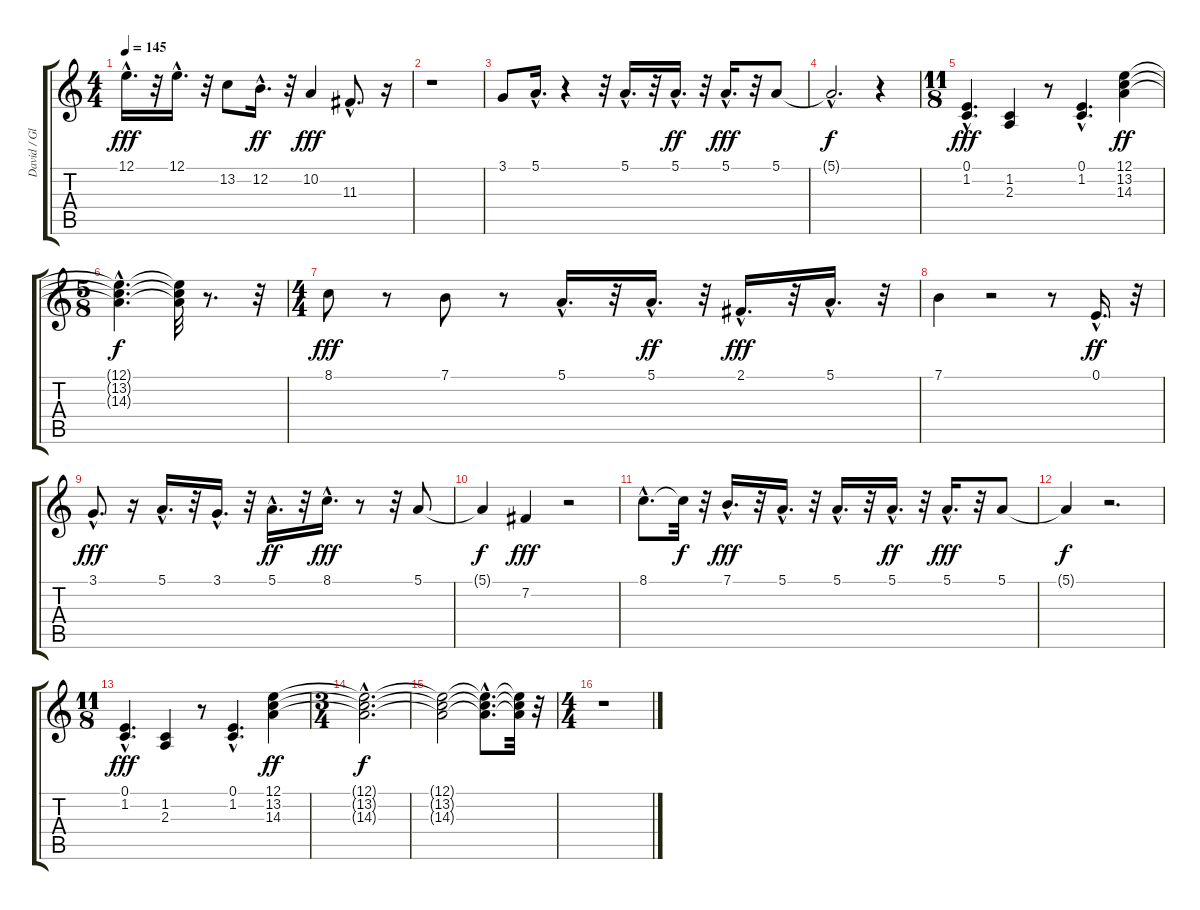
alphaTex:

\track ("David / Glenn" "David / Gl") {instrument choiraahs}
\staff {score tabs}
\tuning (E4 B3 G3 D3 A2 E2) {hide}
\ts (4 4)
\tempo 145
\clef g2
\ks c
12.1{hac}.16{d dy fff} r.32 12.1{hac}.16{d} r.32 13.2.8 12.2{hac}.16{d dy ff} r.32 10.2.4{dy fff} 11.3{hac}.8{d} r.16 |
r.1 |
3.1.8 5.1{hac}.16{d} r.4 r.32 5.1{hac}.16{d} r.32 5.1{hac}.16{d dy ff} r.32 5.1{hac}.16{d dy fff} r.32 5.1.8 |
5.1{hac t}.2{d dy f} r.4 |
\ts (11 8)
(0.1{hac} 1.2{hac}).4{d dy fff} (1.2 2.3).4 r.8 (0.1{hac} 1.2{hac}).4{d} (12.1 13.2 14.3).4{dy ff} |
\ts (5 8)
(12.1{hac t} 13.2{hac t} 14.3{hac t}).4{d dy f} (12.1{t} 13.2{t} 14.3{t}).32 r.8{d} r.32 |
\ts (4 4)
8.1.8{dy fff} r.8 7.1.8 r.8 5.1{hac}.16{d} r.32 5.1{hac}.16{d dy ff} r.32 2.1{hac}.16{d dy fff} r.32 5.1{hac}.16{d} r.32 |
7.1.4 r.2 r.8 0.1{hac}.16{d dy ff} r.32 |
3.1{hac}.8{d dy fff} r.16 5.1{hac}.16{d} r.32 3.1{hac}.16{d} r.32 5.1{hac}.16{d dy ff} r.32 8.1{hac}.16{d dy fff} r.8 r.32 5.1.8 |
5.1{t}.4{dy f} 7.2.4{dy fff} r.2 |
8.1{hac}.8{d} 8.1{t}.32{dy f} r.32 7.1{hac}.16{d dy fff} r.32 5.1{hac}.16{d} r.32 5.1{hac}.16{d} r.32 5.1{hac}.16{d dy ff} r.32 5.1{hac}.16{d dy fff} r.32 5.1.8 |
5.1{t}.4{dy f} r.2{d} |
\ts (11 8)
(0.1{hac} 1.2{hac}).4{d dy fff} (1.2 2.3).4 r.8 (0.1{hac} 1.2{hac}).4{d} (12.1 13.2 14.3).4{dy ff} |
\ts (3 4)
(12.1{hac t} 13.2{hac t} 14.3{hac t}).2{d dy f} |
(12.1{t} 13.2{t} 14.3{t}).2 (12.1{hac t} 13.2{hac t} 14.3{hac t}).8{d} (12.1{t} 13.2{t} 14.3{t}).32 r.32 |
\ts (4 4)
r.1
